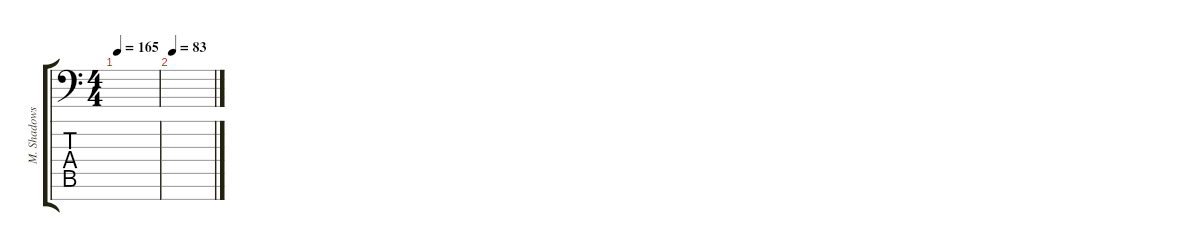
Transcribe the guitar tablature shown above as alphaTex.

\track ("M. Shadows -- Lead Vocals" "M. Shadows") {instrument overdrivenguitar}
\staff {score tabs}
\tuning (E4 B3 G3 D3 A2 E2 C-1) {hide}
\ts (4 4)
\tempo 165
\clef f4
\ks c
|
\tempo 83
